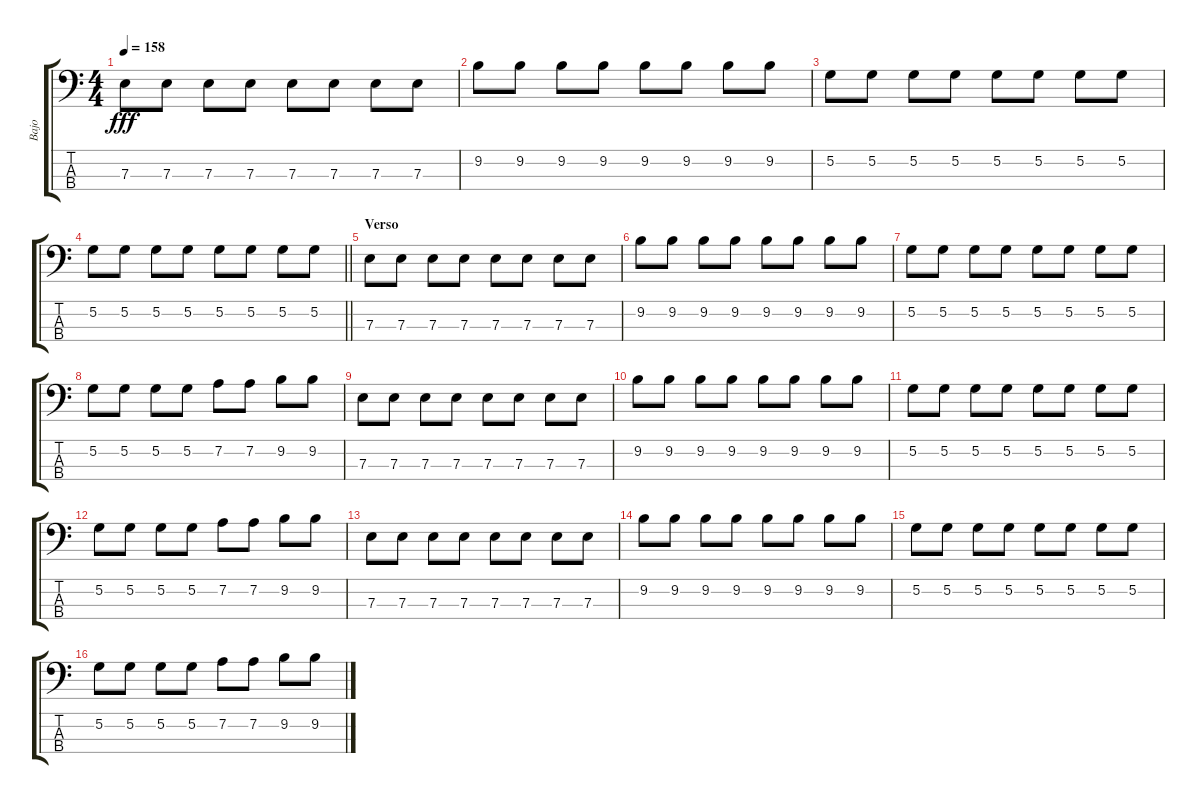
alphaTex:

\track ("Bajo" "Bajo") {instrument electricbasspick}
\staff {score tabs}
\tuning (G2 D2 A1 E1) {hide}
\ts (4 4)
\tempo 158
\clef f4
\ks c
7.3.8{dy fff} 7.3.8 7.3.8 7.3.8 7.3.8 7.3.8 7.3.8 7.3.8 |
9.2.8 9.2.8 9.2.8 9.2.8 9.2.8 9.2.8 9.2.8 9.2.8 |
5.2.8 5.2.8 5.2.8 5.2.8 5.2.8 5.2.8 5.2.8 5.2.8 |
\barLineRight lightlight
5.2.8 5.2.8 5.2.8 5.2.8 5.2.8 5.2.8 5.2.8 5.2.8 |
\section ("" "Verso")
7.3.8 7.3.8 7.3.8 7.3.8 7.3.8 7.3.8 7.3.8 7.3.8 |
9.2.8 9.2.8 9.2.8 9.2.8 9.2.8 9.2.8 9.2.8 9.2.8 |
5.2.8 5.2.8 5.2.8 5.2.8 5.2.8 5.2.8 5.2.8 5.2.8 |
5.2.8 5.2.8 5.2.8 5.2.8 7.2.8 7.2.8 9.2.8 9.2.8 |
7.3.8 7.3.8 7.3.8 7.3.8 7.3.8 7.3.8 7.3.8 7.3.8 |
9.2.8 9.2.8 9.2.8 9.2.8 9.2.8 9.2.8 9.2.8 9.2.8 |
5.2.8 5.2.8 5.2.8 5.2.8 5.2.8 5.2.8 5.2.8 5.2.8 |
5.2.8 5.2.8 5.2.8 5.2.8 7.2.8 7.2.8 9.2.8 9.2.8 |
7.3.8 7.3.8 7.3.8 7.3.8 7.3.8 7.3.8 7.3.8 7.3.8 |
9.2.8 9.2.8 9.2.8 9.2.8 9.2.8 9.2.8 9.2.8 9.2.8 |
5.2.8 5.2.8 5.2.8 5.2.8 5.2.8 5.2.8 5.2.8 5.2.8 |
5.2.8 5.2.8 5.2.8 5.2.8 7.2.8 7.2.8 9.2.8 9.2.8
